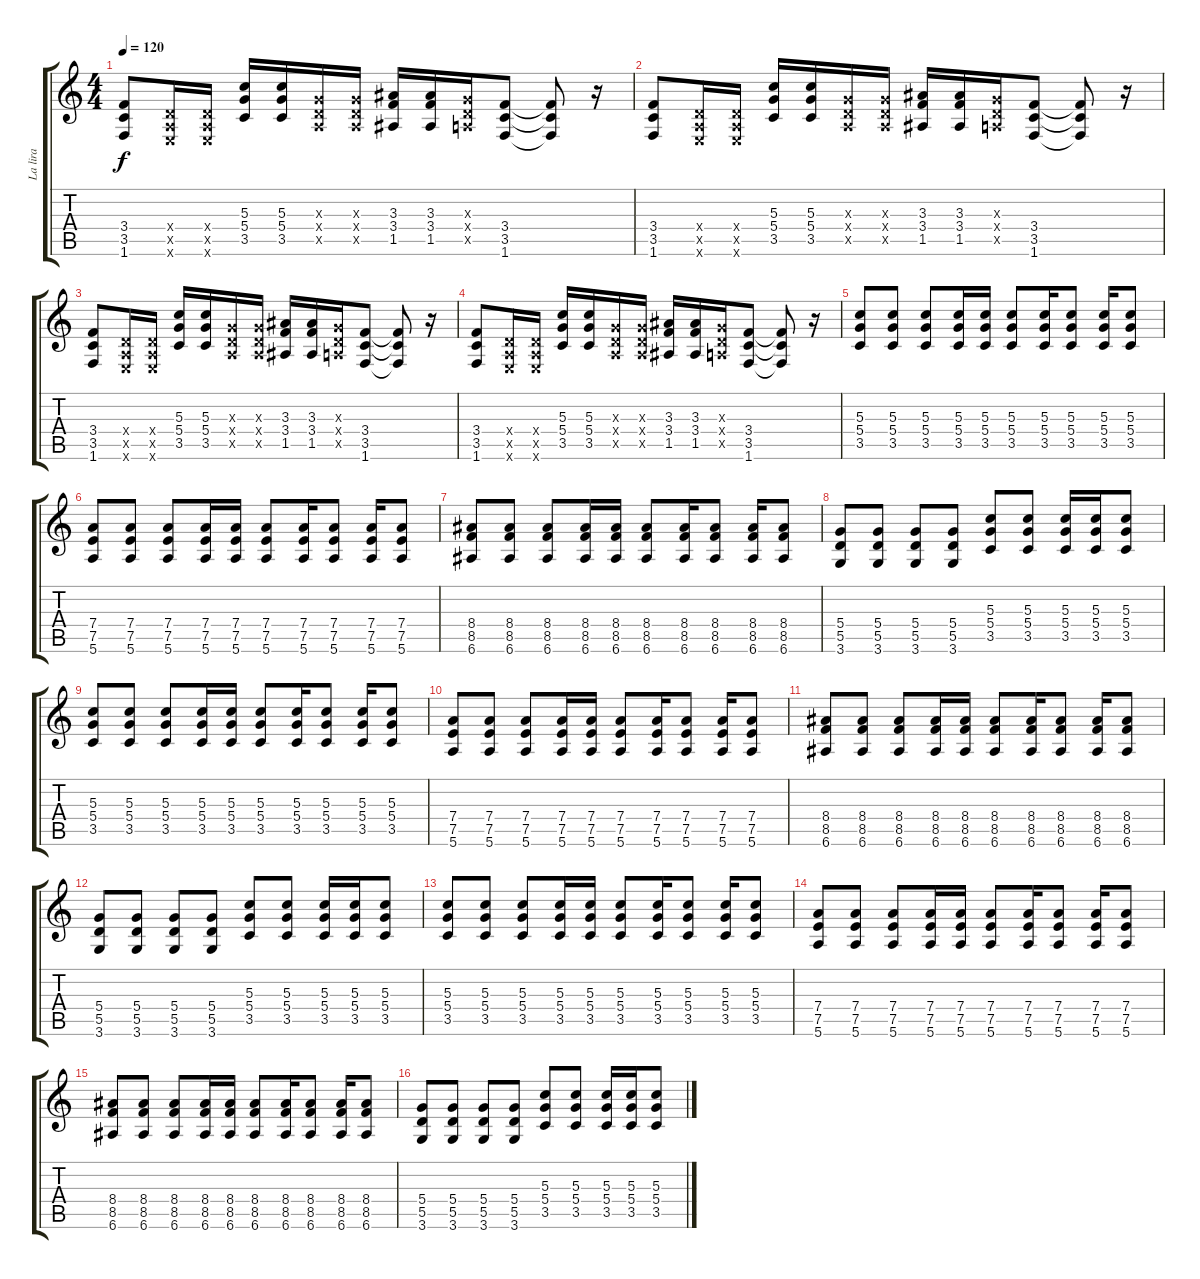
\track ("La lira" "La lira") {instrument overdrivenguitar}
\staff {score tabs}
\tuning (E4 B3 G3 D3 A2 E2) {hide}
\ts (4 4)
\tempo 120
\clef g2
\ks c
(3.4 3.5 1.6).8{dy f} (0.4{x} 0.5{x} 0.6{x}).16 (0.4{x} 0.5{x} 0.6{x}).16 (5.3 5.4 3.5).16 (5.3 5.4 3.5).16 (0.3{x} 0.4{x} 0.5{x}).16 (0.3{x} 0.4{x} 0.5{x}).16 (3.3 3.4 1.5).16 (3.3 3.4 1.5).16 (0.3{x} 0.4{x} 0.5{x}).16 (3.4 3.5 1.6).8 (3.4{t} 3.5{t} 1.6{t}).8 r.16 |
(3.4 3.5 1.6).8 (0.4{x} 0.5{x} 0.6{x}).16 (0.4{x} 0.5{x} 0.6{x}).16 (5.3 5.4 3.5).16 (5.3 5.4 3.5).16 (0.3{x} 0.4{x} 0.5{x}).16 (0.3{x} 0.4{x} 0.5{x}).16 (3.3 3.4 1.5).16 (3.3 3.4 1.5).16 (0.3{x} 0.4{x} 0.5{x}).16 (3.4 3.5 1.6).8 (3.4{t} 3.5{t} 1.6{t}).8 r.16 |
(3.4 3.5 1.6).8 (0.4{x} 0.5{x} 0.6{x}).16 (0.4{x} 0.5{x} 0.6{x}).16 (5.3 5.4 3.5).16 (5.3 5.4 3.5).16 (0.3{x} 0.4{x} 0.5{x}).16 (0.3{x} 0.4{x} 0.5{x}).16 (3.3 3.4 1.5).16 (3.3 3.4 1.5).16 (0.3{x} 0.4{x} 0.5{x}).16 (3.4 3.5 1.6).8 (3.4{t} 3.5{t} 1.6{t}).8 r.16 |
(3.4 3.5 1.6).8 (0.4{x} 0.5{x} 0.6{x}).16 (0.4{x} 0.5{x} 0.6{x}).16 (5.3 5.4 3.5).16 (5.3 5.4 3.5).16 (0.3{x} 0.4{x} 0.5{x}).16 (0.3{x} 0.4{x} 0.5{x}).16 (3.3 3.4 1.5).16 (3.3 3.4 1.5).16 (0.3{x} 0.4{x} 0.5{x}).16 (3.4 3.5 1.6).8 (3.4{t} 3.5{t} 1.6{t}).8 r.16 |
(5.3 5.4 3.5).8 (5.3 5.4 3.5).8 (5.3 5.4 3.5).8 (5.3 5.4 3.5).16 (5.3 5.4 3.5).16 (5.3 5.4 3.5).8 (5.3 5.4 3.5).16 (5.3 5.4 3.5).8 (5.3 5.4 3.5).16 (5.3 5.4 3.5).8 |
(7.4 7.5 5.6).8 (7.4 7.5 5.6).8 (7.4 7.5 5.6).8 (7.4 7.5 5.6).16 (7.4 7.5 5.6).16 (7.4 7.5 5.6).8 (7.4 7.5 5.6).16 (7.4 7.5 5.6).8 (7.4 7.5 5.6).16 (7.4 7.5 5.6).8 |
(8.4 8.5 6.6).8 (8.4 8.5 6.6).8 (8.4 8.5 6.6).8 (8.4 8.5 6.6).16 (8.4 8.5 6.6).16 (8.4 8.5 6.6).8 (8.4 8.5 6.6).16 (8.4 8.5 6.6).8 (8.4 8.5 6.6).16 (8.4 8.5 6.6).8 |
(5.4 5.5 3.6).8 (5.4 5.5 3.6).8 (5.4 5.5 3.6).8 (5.4 5.5 3.6).8 (5.3 5.4 3.5).8 (5.3 5.4 3.5).8 (5.3 5.4 3.5).16 (5.3 5.4 3.5).16 (5.3 5.4 3.5).8 |
(5.3 5.4 3.5).8 (5.3 5.4 3.5).8 (5.3 5.4 3.5).8 (5.3 5.4 3.5).16 (5.3 5.4 3.5).16 (5.3 5.4 3.5).8 (5.3 5.4 3.5).16 (5.3 5.4 3.5).8 (5.3 5.4 3.5).16 (5.3 5.4 3.5).8 |
(7.4 7.5 5.6).8 (7.4 7.5 5.6).8 (7.4 7.5 5.6).8 (7.4 7.5 5.6).16 (7.4 7.5 5.6).16 (7.4 7.5 5.6).8 (7.4 7.5 5.6).16 (7.4 7.5 5.6).8 (7.4 7.5 5.6).16 (7.4 7.5 5.6).8 |
(8.4 8.5 6.6).8 (8.4 8.5 6.6).8 (8.4 8.5 6.6).8 (8.4 8.5 6.6).16 (8.4 8.5 6.6).16 (8.4 8.5 6.6).8 (8.4 8.5 6.6).16 (8.4 8.5 6.6).8 (8.4 8.5 6.6).16 (8.4 8.5 6.6).8 |
(5.4 5.5 3.6).8 (5.4 5.5 3.6).8 (5.4 5.5 3.6).8 (5.4 5.5 3.6).8 (5.3 5.4 3.5).8 (5.3 5.4 3.5).8 (5.3 5.4 3.5).16 (5.3 5.4 3.5).16 (5.3 5.4 3.5).8 |
(5.3 5.4 3.5).8 (5.3 5.4 3.5).8 (5.3 5.4 3.5).8 (5.3 5.4 3.5).16 (5.3 5.4 3.5).16 (5.3 5.4 3.5).8 (5.3 5.4 3.5).16 (5.3 5.4 3.5).8 (5.3 5.4 3.5).16 (5.3 5.4 3.5).8 |
(7.4 7.5 5.6).8 (7.4 7.5 5.6).8 (7.4 7.5 5.6).8 (7.4 7.5 5.6).16 (7.4 7.5 5.6).16 (7.4 7.5 5.6).8 (7.4 7.5 5.6).16 (7.4 7.5 5.6).8 (7.4 7.5 5.6).16 (7.4 7.5 5.6).8 |
(8.4 8.5 6.6).8 (8.4 8.5 6.6).8 (8.4 8.5 6.6).8 (8.4 8.5 6.6).16 (8.4 8.5 6.6).16 (8.4 8.5 6.6).8 (8.4 8.5 6.6).16 (8.4 8.5 6.6).8 (8.4 8.5 6.6).16 (8.4 8.5 6.6).8 |
(5.4 5.5 3.6).8 (5.4 5.5 3.6).8 (5.4 5.5 3.6).8 (5.4 5.5 3.6).8 (5.3 5.4 3.5).8 (5.3 5.4 3.5).8 (5.3 5.4 3.5).16 (5.3 5.4 3.5).16 (5.3 5.4 3.5).8
